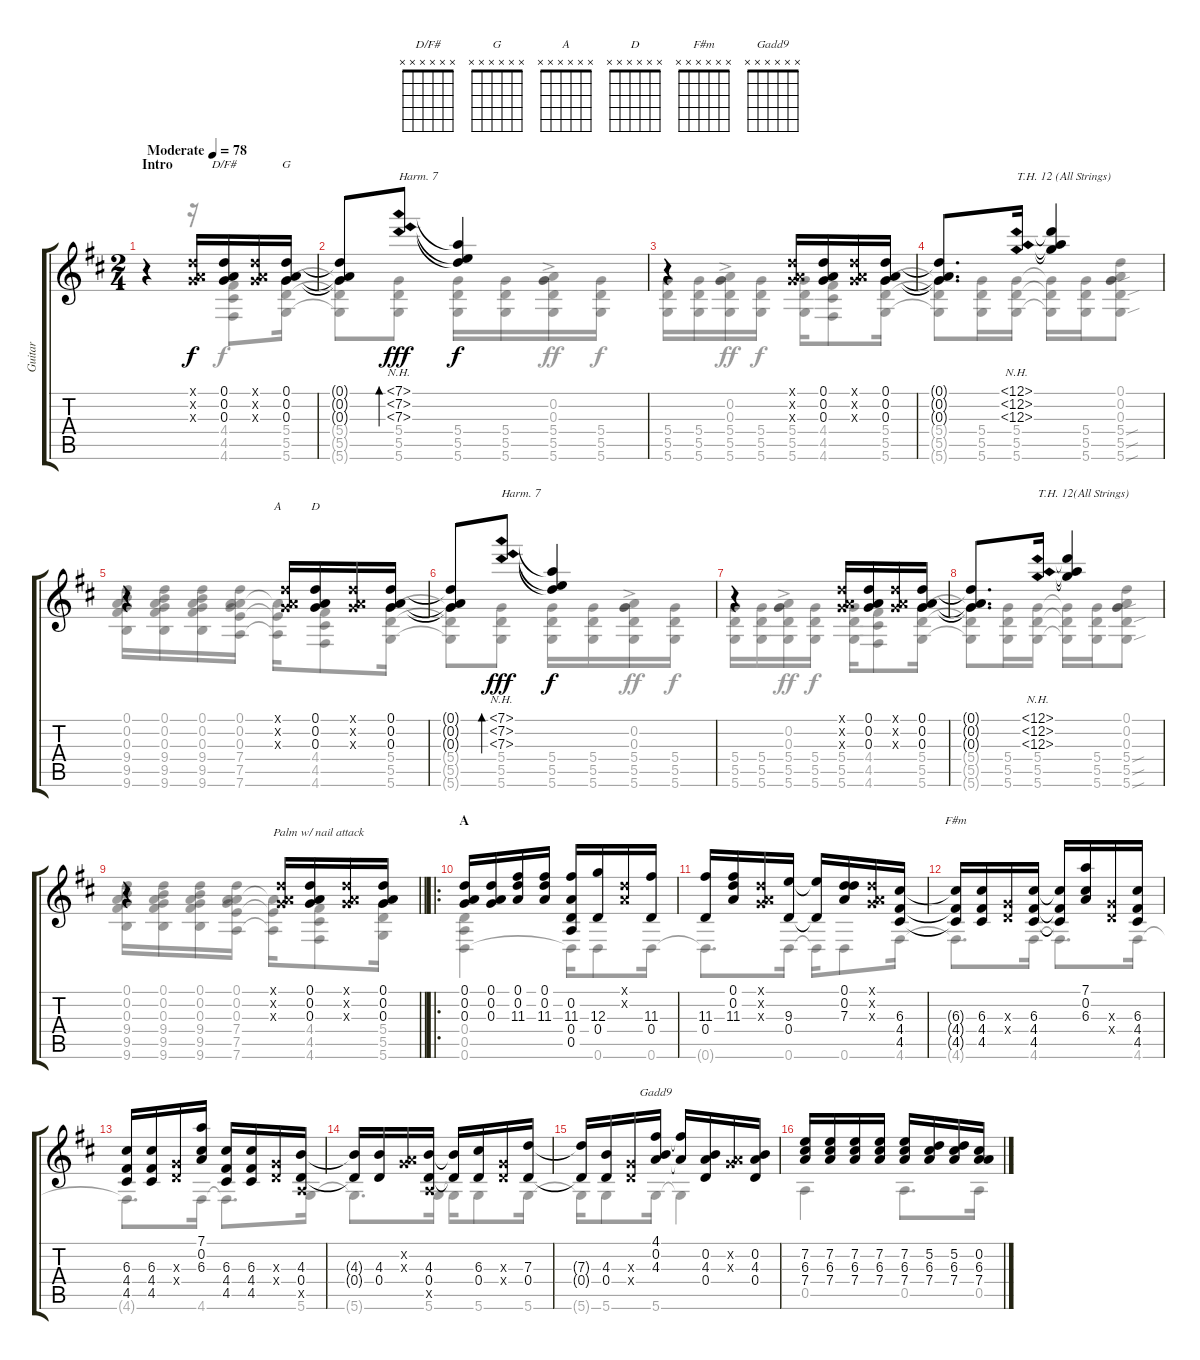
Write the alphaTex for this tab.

\track ("Guitar" "Guitar") {instrument acousticguitarsteel}
\staff {score tabs}
\tuning (D4 A3 G3 D3 A2 D2) {hide}
\chord ("D/F#" x x x x x x)
\chord ("G" x x x x x x)
\chord ("A" x x x x x x)
\chord ("D" x x x x x x)
\chord ("F#m" x x x x x x)
\chord ("Gadd9" x x x x x x)
\voice
\ts (2 4)
\section ("" "Intro")
\tempo (78 "Moderate")
\clef g2
\ks d
r.4{dy f instrument acousticguitarsteel} (0.1{x} 0.2{x} 0.3{x}).16 (0.1 0.2 0.3).16{ch "D/F#"} (0.1{x} 0.2{x} 0.3{x}).16 (0.1 0.2 0.3).16{ch "G"} |
(0.1{t} 0.2{t} 0.3{t}).8 (7.1{nh} 7.2{nh} 7.3{nh}).8{bd 480 txt "Harm. 7" dy fff} (7.1{t} 7.2{t} 7.3{t}).4{dy f} |
r.4 (0.1{x} 0.2{x} 0.3{x}).16 (0.1 0.2 0.3).16 (0.1{x} 0.2{x} 0.3{x}).16 (0.1 0.2 0.3).16 |
(0.1{t} 0.2{t} 0.3{t}).8{d} (12.1{nh} 12.2{nh} 12.3{nh}).16{txt "T.H. 12 (All Strings)"} (12.1{t} 12.2{t} 12.3{t}).4 |
r.4 (0.1{x} 0.2{x} 0.3{x}).16{ch "A"} (0.1 0.2 0.3).16{ch "D"} (0.1{x} 0.2{x} 0.3{x}).16 (0.1 0.2 0.3).16 |
(0.1{t} 0.2{t} 0.3{t}).8 (7.1{nh} 7.2{nh} 7.3{nh}).8{bd 480 txt "Harm. 7" dy fff} (7.1{t} 7.2{t} 7.3{t}).4{dy f} |
r.4 (0.1{x} 0.2{x} 0.3{x}).16 (0.1 0.2 0.3).16 (0.1{x} 0.2{x} 0.3{x}).16 (0.1 0.2 0.3).16 |
(0.1{t} 0.2{t} 0.3{t}).8{d} (12.1{nh} 12.2{nh} 12.3{nh}).16{txt "T.H. 12(All Strings)"} (12.1{t} 12.2{t} 12.3{t}).4 |
\barLineRight lightlight
r.4 (0.1{x} 0.2{x} 0.3{x}).16{txt "Palm w/ nail attack"} (0.1 0.2 0.3).16 (0.1{x} 0.2{x} 0.3{x}).16 (0.1 0.2 0.3).16 |
\ro
\section ("" "A")
(0.1 0.2 0.3).16 (0.1 0.2 0.3).16 (0.1 0.2 11.3).16 (0.1 0.2 11.3).16 (0.2 11.3 0.4 0.5).16 (12.3 0.4).16 (0.1{x} 0.2{x}).16 (11.3 0.4).16 |
(11.3 0.4).16 (0.1 0.2 11.3).16 (0.1{x} 0.2{x} 0.3{x}).16 (9.3 0.4).16 (9.3{t} 0.4{t}).16 (0.1 0.2 7.3).16 (0.1{x} 0.2{x} 0.3{x}).16 (6.3 4.4 4.5).16 |
(6.3{t} 4.4{t} 4.5{t}).16{ch "F#m"} (6.3 4.4 4.5).16 (0.3{x} 0.4{x}).16 (6.3 4.4 4.5).16 (6.3{t} 4.4{t} 4.5{t}).16 (7.1 0.2 6.3).16 (0.3{x} 0.4{x}).16 (6.3 4.4 4.5).16 |
(6.3 4.4 4.5).16 (6.3 4.4 4.5).16 (0.3{x} 0.4{x}).16 (7.1 0.2 6.3).16 (6.3 4.4 4.5).16 (6.3 4.4 4.5).16 (0.3{x} 0.4{x}).16 (4.3 0.4 0.5{x}).16 |
(4.3{t} 0.4{t}).16 (4.3 0.4).16 (0.2{x} 0.3{x}).16 (4.3 0.4 0.5{x}).16 (4.3{t} 0.4{t}).16 (6.3 0.4).16 (0.3{x} 0.4{x}).16 (7.3 0.4).16 |
(7.3{t} 0.4{t}).16 (4.3 0.4).16 (0.3{x} 0.4{x}).16 (4.1 0.2 4.3).16{ch "Gadd9"} (4.1{t} 0.2{t}).16 (0.2 4.3 0.4).16 (0.2{x} 0.3{x}).16 (0.2 4.3 0.4).16 |
(7.2 6.3 7.4).16 (7.2 6.3 7.4).16 (7.2 6.3 7.4).16 (7.2 6.3 7.4).16 (7.2 6.3 7.4).16 (5.2 6.3 7.4).16 (5.2 6.3 7.4).16 (0.2 6.3 7.4).16
\voice
\clef g2
\ottava regular
\simile none
\ks d
r.4{dy f} r.16 (4.4 4.5 4.6).8 (5.4 5.5 5.6).16 |
(5.4{t} 5.5{t} 5.6{t}).8 (5.4 5.5 5.6).8 (5.4 5.5 5.6).16 (5.4 5.5 5.6).16 (0.2{ac} 0.3 5.4 5.5 5.6).16{dy ff} (5.4 5.5 5.6).16{dy f} |
(5.4 5.5 5.6).16 (5.4 5.5 5.6).16 (0.2{ac} 0.3 5.4 5.5 5.6).16{dy ff} (5.4 5.5 5.6).16{dy f} (5.4 5.5 5.6).16 (4.4 4.5 4.6).8 (5.4 5.5 5.6).16 |
(5.4{t} 5.5{t} 5.6{t}).8 (5.4 5.5 5.6).16 (5.4 5.5 5.6).16 (5.4{t} 5.5{t} 5.6{t}).16 (5.4 5.5 5.6).16 (0.1 0.2 0.3 5.4{sou} 5.5{sou} 5.6{sou}).8 |
(0.1 0.2 0.3 9.4 9.5 9.6).16 (0.1 0.2 0.3 9.4 9.5 9.6).16 (0.1 0.2 0.3 9.4 9.5 9.6).16 (0.1 0.2 0.3 7.4 7.5 7.6).16 (7.4{t} 7.5{t} 7.6{t}).16 (4.4 4.5 4.6).8 (5.4 5.5 5.6).16 |
(5.4{t} 5.5{t} 5.6{t}).8 (5.4 5.5 5.6).8 (5.4 5.5 5.6).16 (5.4 5.5 5.6).16 (0.2{ac} 0.3 5.4 5.5 5.6).16{dy ff} (5.4 5.5 5.6).16{dy f} |
(5.4 5.5 5.6).16 (5.4 5.5 5.6).16 (0.2{ac} 0.3 5.4 5.5 5.6).16{dy ff} (5.4 5.5 5.6).16{dy f} (5.4 5.5 5.6).16 (4.4 4.5 4.6).8 (5.4 5.5 5.6).16 |
(5.4{t} 5.5{t} 5.6{t}).8 (5.4 5.5 5.6).16 (5.4 5.5 5.6).16 (5.4{t} 5.5{t} 5.6{t}).16 (5.4 5.5 5.6).16 (0.1 0.2 0.3 5.4{sou} 5.5{sou} 5.6{sou}).8 |
\barLineRight lightlight
(0.1 0.2 0.3 9.4 9.5 9.6).16 (0.1 0.2 0.3 9.4 9.5 9.6).16 (0.1 0.2 0.3 9.4 9.5 9.6).16 (0.1 0.2 0.3 7.4 7.5 7.6).16 (7.4{t} 7.5{t} 7.6{t}).16 (4.4 4.5 4.6).8 (5.4 5.5 5.6).16 |
(0.4 0.5 0.6).4 0.6{t}.16 0.6.8 0.6.16 |
0.6{t}.8{d} 0.6.16 0.6{t}.16 0.6.8 4.6.16 |
4.6{t}.8{d} 4.6.16 4.6{t}.8{d} 4.6.16 |
4.6{t}.8{d} 4.6.16 4.6{t}.8{d} 5.6.16 |
5.6{t}.8{d} 5.6.16 5.6{t}.16 5.6.8 5.6.16 |
5.6{t}.16 5.6.8 5.6.16 5.6{t}.4 |
0.5.4 0.5.8{d} 0.5.16
